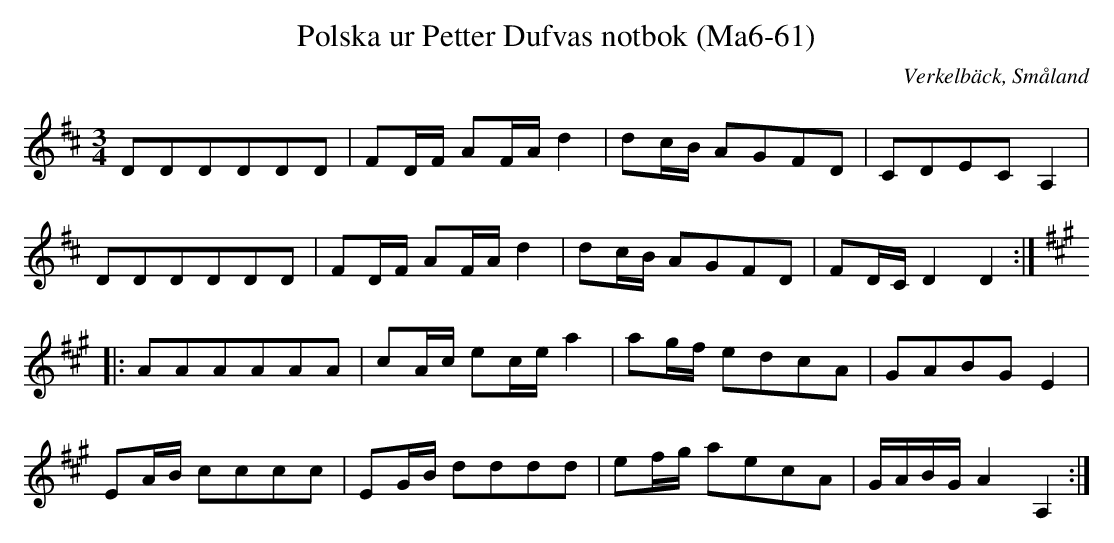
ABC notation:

X:1
T:Polska ur Petter Dufvas notbok (Ma6-61)
O:Verkelbäck, Småland
M:3/4
L:1/8
K:D
DDDDDD|FD/F/ AF/A/ d2|dc/B/ AGFD|CDEC A,2|
DDDDDD|FD/F/ AF/A/ d2|dc/B/ AGFD|FD/C/ D2 D2:|
[K:A]|:AAAAAA|cA/c/ ec/e/ a2|ag/f/ edcA|GABG E2|
EA/B/ cccc|EG/B/ dddd|ef/g/ aecA|G/A/B/G/ A2A,2:|
